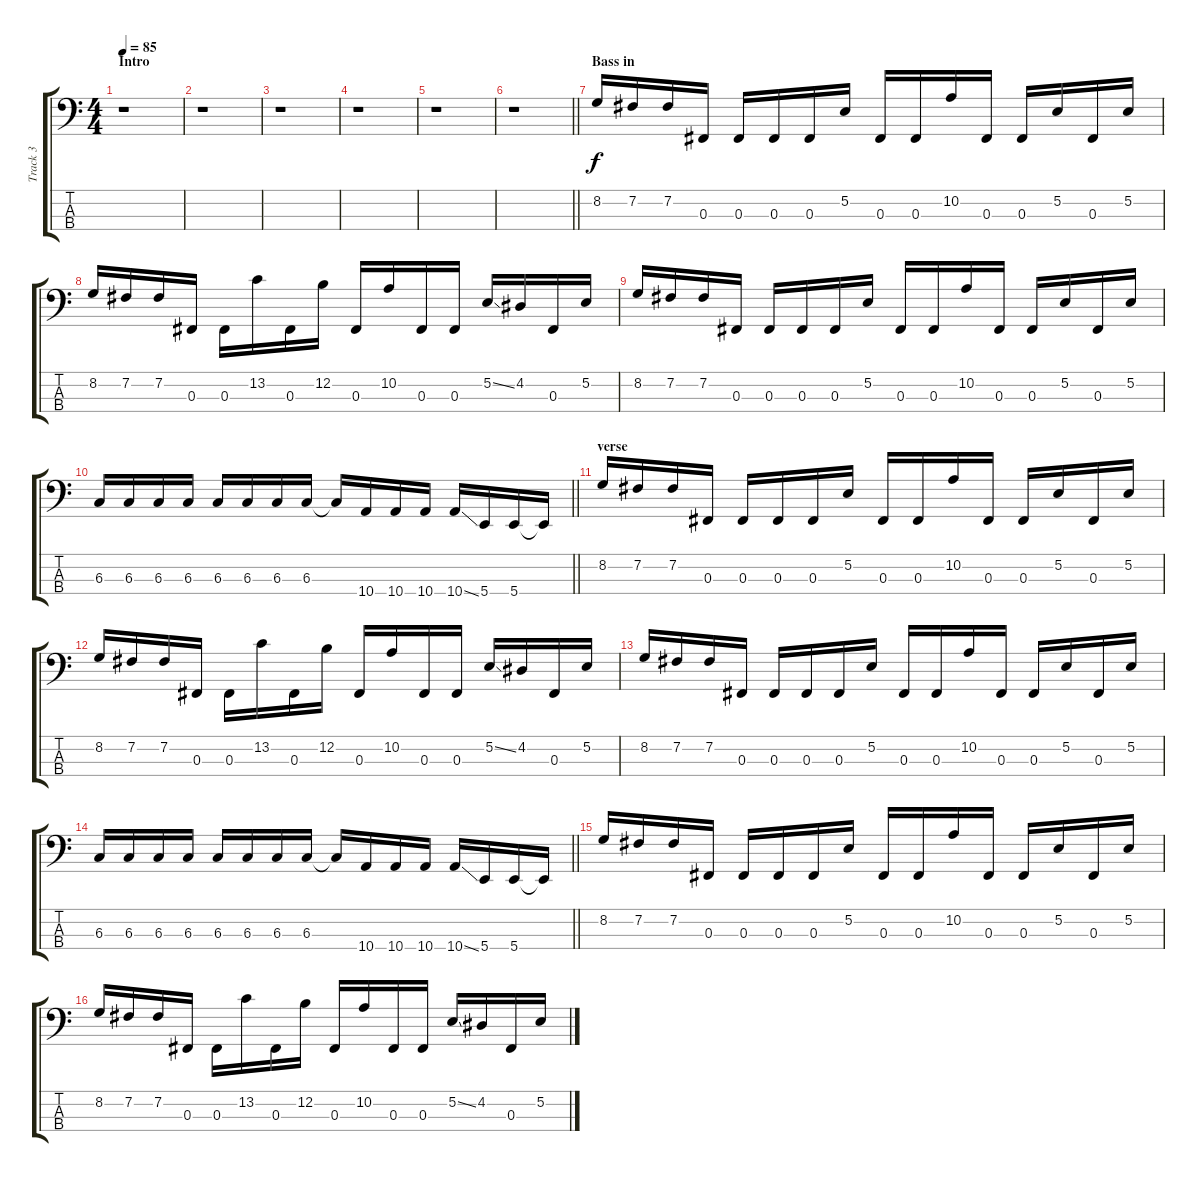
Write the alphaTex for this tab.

\track ("Track 3" "Track 3") {instrument electricbasspick}
\staff {score tabs}
\tuning (E2 B1 Gb1 B0) {hide}
\ts (4 4)
\section ("" "Intro")
\tempo 85
\clef f4
\ks c
r.1{dy f instrument electricbasspick} |
r.1 |
r.1 |
r.1 |
r.1 |
\barLineRight lightlight
r.1 |
\section ("" "Bass in")
8.2.16 7.2.16 7.2.16 0.3.16 0.3.16 0.3.16 0.3.16 5.2.16 0.3.16 0.3.16 10.2.16 0.3.16 0.3.16 5.2.16 0.3.16 5.2.16 |
8.2.16 7.2.16 7.2.16 0.3.16 0.3.16 13.2.16 0.3.16 12.2.16 0.3.16 10.2.16 0.3.16 0.3.16 5.2{ss}.16 4.2.16 0.3.16 5.2.16 |
8.2.16 7.2.16 7.2.16 0.3.16 0.3.16 0.3.16 0.3.16 5.2.16 0.3.16 0.3.16 10.2.16 0.3.16 0.3.16 5.2.16 0.3.16 5.2.16 |
\barLineRight lightlight
6.3.16 6.3.16 6.3.16 6.3.16 6.3.16 6.3.16 6.3.16 6.3.16 6.3{t}.16 10.4.16 10.4.16 10.4.16 10.4{ss}.16 5.4.16 5.4.16 5.4{t}.16 |
\section ("" "verse")
8.2.16 7.2.16 7.2.16 0.3.16 0.3.16 0.3.16 0.3.16 5.2.16 0.3.16 0.3.16 10.2.16 0.3.16 0.3.16 5.2.16 0.3.16 5.2.16 |
8.2.16 7.2.16 7.2.16 0.3.16 0.3.16 13.2.16 0.3.16 12.2.16 0.3.16 10.2.16 0.3.16 0.3.16 5.2{ss}.16 4.2.16 0.3.16 5.2.16 |
8.2.16 7.2.16 7.2.16 0.3.16 0.3.16 0.3.16 0.3.16 5.2.16 0.3.16 0.3.16 10.2.16 0.3.16 0.3.16 5.2.16 0.3.16 5.2.16 |
\barLineRight lightlight
6.3.16 6.3.16 6.3.16 6.3.16 6.3.16 6.3.16 6.3.16 6.3.16 6.3{t}.16 10.4.16 10.4.16 10.4.16 10.4{ss}.16 5.4.16 5.4.16 5.4{t}.16 |
8.2.16 7.2.16 7.2.16 0.3.16 0.3.16 0.3.16 0.3.16 5.2.16 0.3.16 0.3.16 10.2.16 0.3.16 0.3.16 5.2.16 0.3.16 5.2.16 |
8.2.16 7.2.16 7.2.16 0.3.16 0.3.16 13.2.16 0.3.16 12.2.16 0.3.16 10.2.16 0.3.16 0.3.16 5.2{ss}.16 4.2.16 0.3.16 5.2.16
